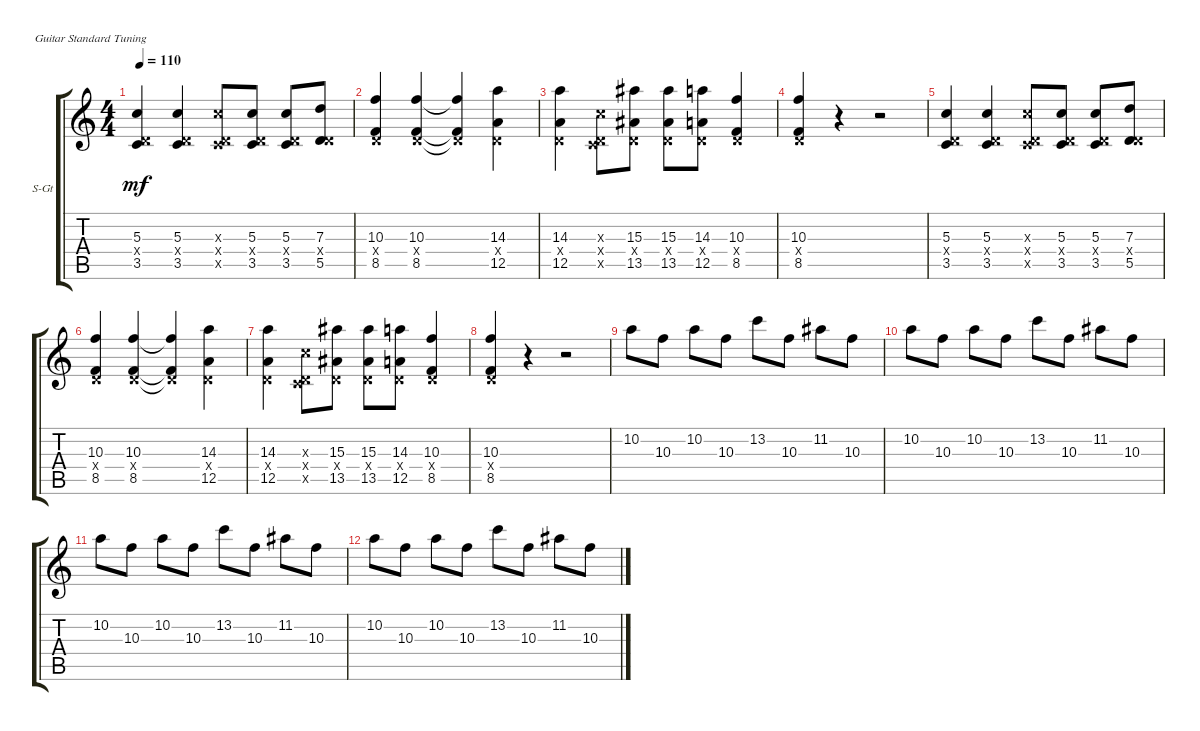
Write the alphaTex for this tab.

\defaultSystemsLayout 4
\bracketExtendMode groupsimilarinstruments
\firstSystemTrackNameOrientation horizontal
\otherSystemsTrackNameOrientation horizontal
\track ("Steel Guitar" "S-Gt") {instrument acousticguitarsteel}
\staff {score tabs}
\tuning (E4 B3 G3 D3 A2 E2)
\ts (4 4)
\tempo 110
\clef g2
\ks c
(3.5 0.4{x} 5.3).4{dy mf instrument acousticguitarsteel} (3.5 0.4{x} 5.3).4 (3.5{x} 0.4{x} 5.3{x}).8 (3.5 0.4{x} 5.3).8 (3.5 0.4{x} 5.3).8 (5.5 0.4{x} 7.3).8 |
(10.3 0.4{x} 8.5).4 (8.5 0.4{x} 10.3).4 (10.3{t} 0.4{x t} 8.5{t}).4 (12.5 0.4{x} 14.3).4 |
(12.5 0.4{x} 14.3).4 (3.5{x} 0.4{x} 5.3{x}).8 (13.5 0.4{x} 15.3).8 (13.5 0.4{x} 15.3).8 (12.5 0.4{x} 14.3).8 (10.3 0.4{x} 8.5).4 |
(8.5 0.4{x} 10.3).4 r.4 r.2 |
(3.5 0.4{x} 5.3).4 (3.5 0.4{x} 5.3).4 (3.5{x} 0.4{x} 5.3{x}).8 (3.5 0.4{x} 5.3).8 (3.5 0.4{x} 5.3).8 (5.5 0.4{x} 7.3).8 |
(10.3 0.4{x} 8.5).4 (8.5 0.4{x} 10.3).4 (10.3{t} 0.4{x t} 8.5{t}).4 (12.5 0.4{x} 14.3).4 |
(12.5 0.4{x} 14.3).4 (3.5{x} 0.4{x} 5.3{x}).8 (13.5 0.4{x} 15.3).8 (13.5 0.4{x} 15.3).8 (12.5 0.4{x} 14.3).8 (10.3 0.4{x} 8.5).4 |
(8.5 0.4{x} 10.3).4 r.4 r.2 |
10.2.8 10.3.8 10.2.8 10.3.8 13.2.8 10.3.8 11.2.8 10.3.8 |
10.2.8 10.3.8 10.2.8 10.3.8 13.2.8 10.3.8 11.2.8 10.3.8 |
10.2.8 10.3.8 10.2.8 10.3.8 13.2.8 10.3.8 11.2.8 10.3.8 |
10.2.8 10.3.8 10.2.8 10.3.8 13.2.8 10.3.8 11.2.8 10.3.8
